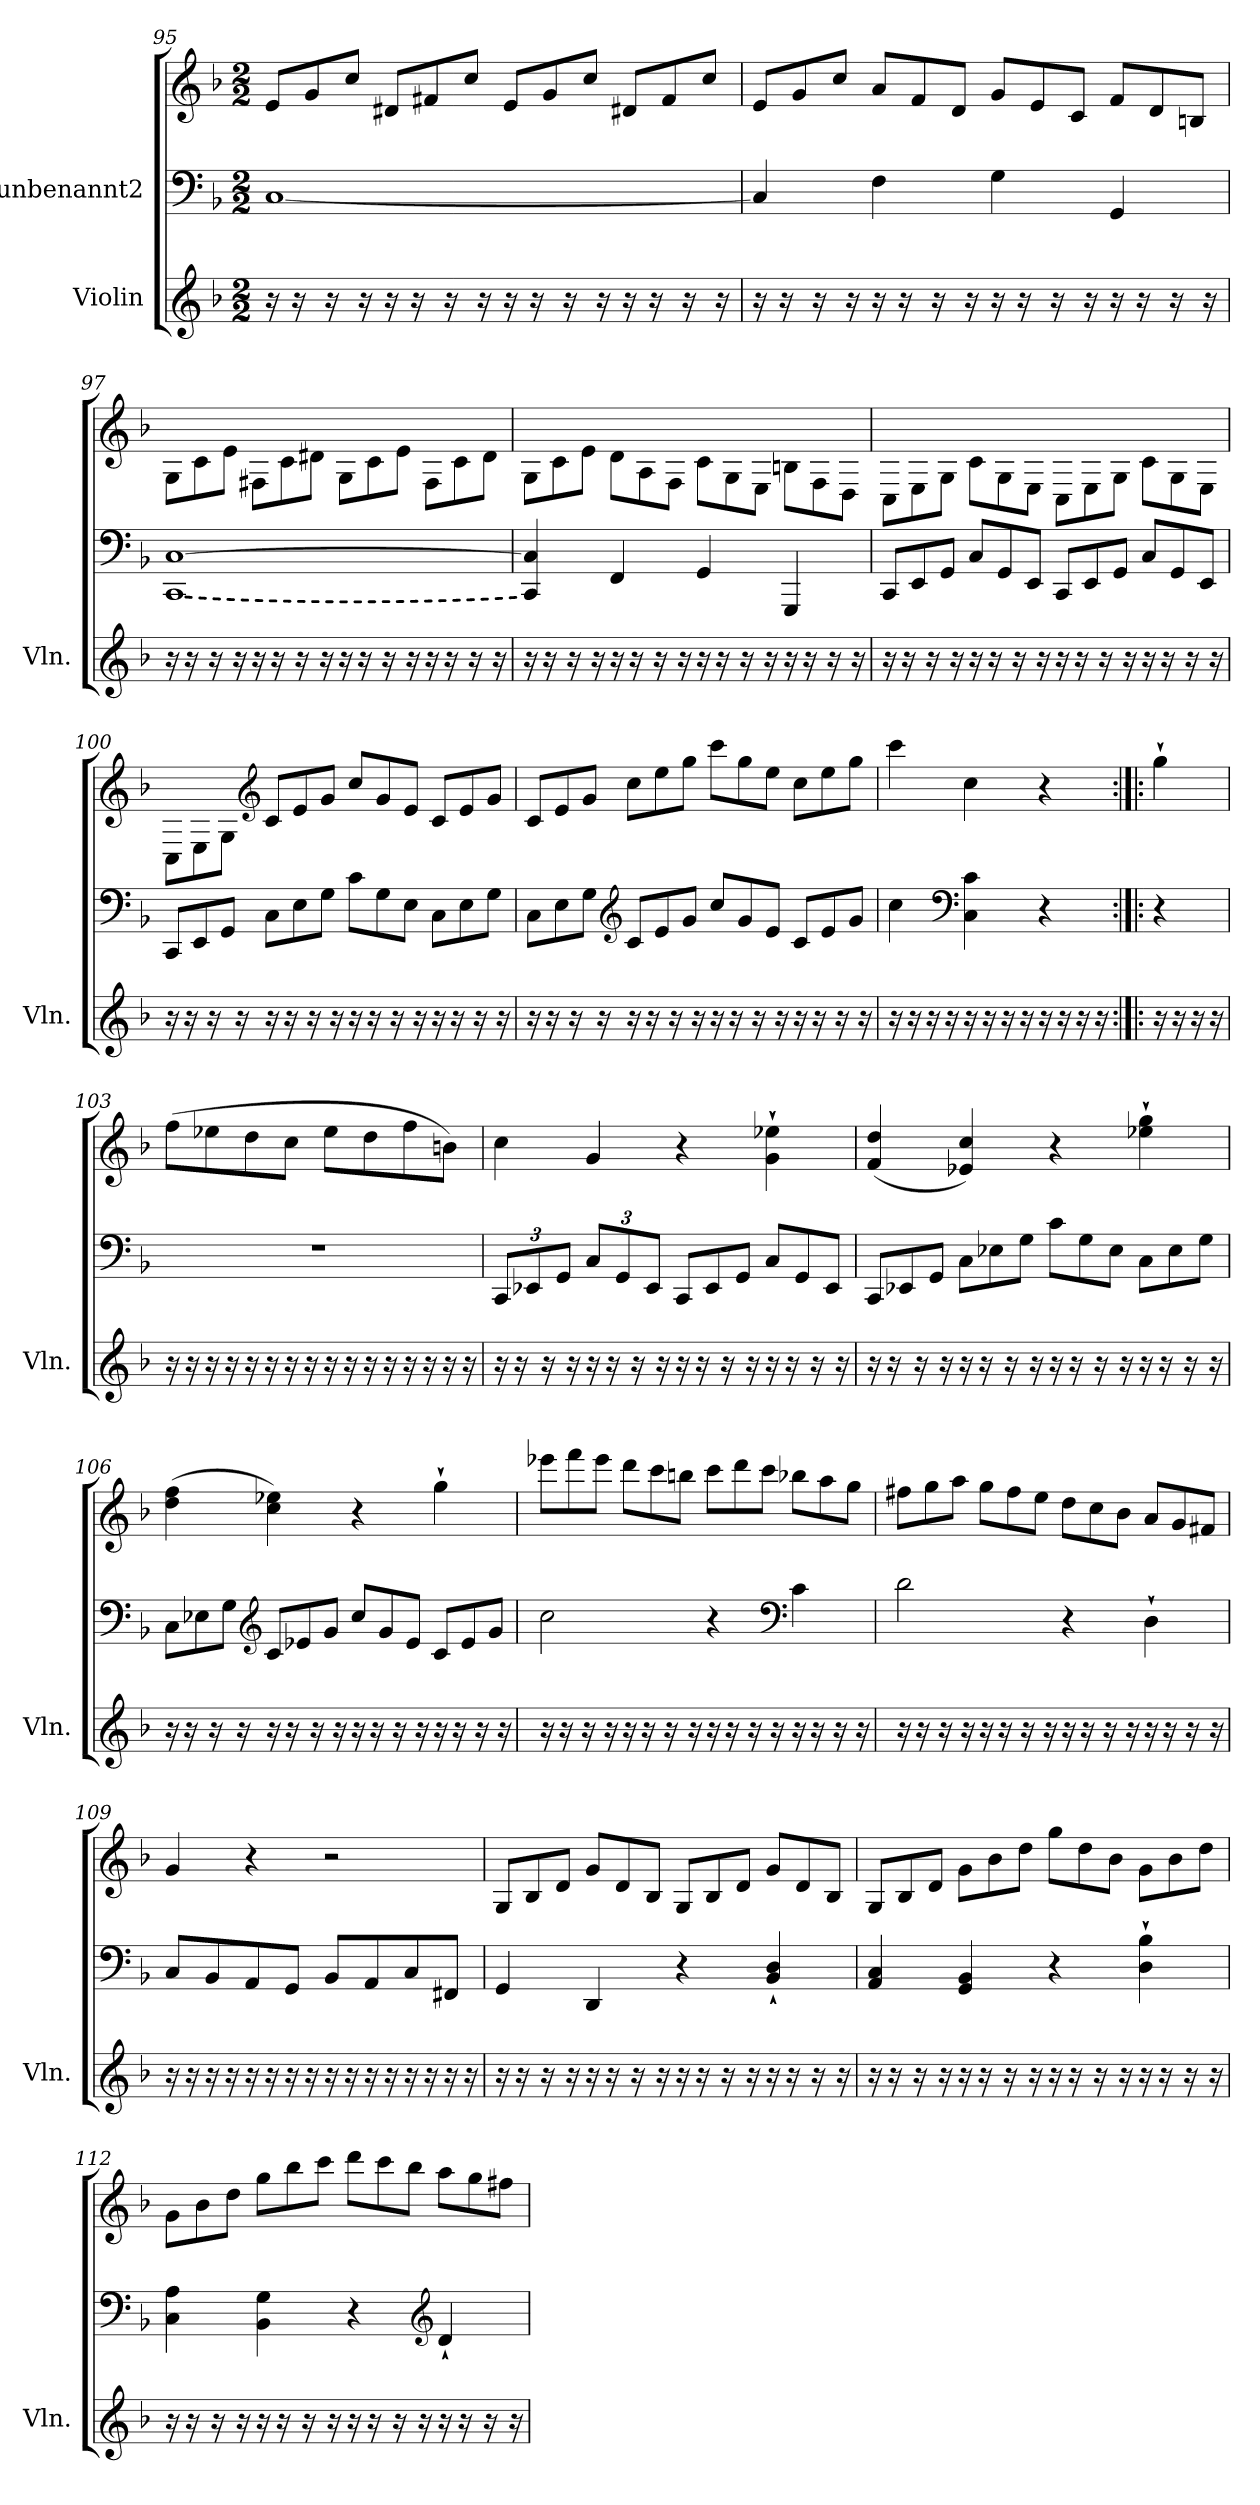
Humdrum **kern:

**kern	**kern	**kern
*part2	*part1	*part1
*staff3	*staff2	*staff1
*I"Violin	*I"unbenannt2	*
*I'Vln.	*	*
*clefG2	*clefF4	*clefG2
*k[b-]	*k[b-]	*k[b-]
*M2/2	*M2/2	*M2/2
*	*	*Xtuplet
=95	=95	=95
16r	[1C	12e/L
16r	.	.
.	.	12g/
16r	.	.
.	.	12cc/J
16r	.	.
16r	.	12d#X/L
16r	.	.
.	.	12f#X/
16r	.	.
.	.	12cc/J
16r	.	.
16r	.	12e/L
16r	.	.
.	.	12g/
16r	.	.
.	.	12cc/J
16r	.	.
16r	.	12d#X/L
16r	.	.
.	.	12f#/
16r	.	.
.	.	12cc/J
16r	.	.
!!LO:LB:g=z
=96	=96	=96
16r	4C/]	12e/L
16r	.	.
.	.	12g/
16r	.	.
.	.	12cc/J
16r	.	.
16r	4F\	12a/L
16r	.	.
.	.	12f/
16r	.	.
.	.	12d/J
16r	.	.
16r	4G\	12g/L
16r	.	.
.	.	12e/
16r	.	.
.	.	12c/J
16r	.	.
16r	4GG/	12f/L
16r	.	.
.	.	12d/
16r	.	.
.	.	12Bn/J
16r	.	.
=97	=97	=97
!	!LO:T:n=1:dash	!
16r	[1CC [1C	12G\L
16r	.	.
.	.	12c\
16r	.	.
.	.	12e\J
16r	.	.
16r	.	12F#X\L
16r	.	.
.	.	12c\
16r	.	.
.	.	12d#X\J
16r	.	.
16r	.	12G\L
16r	.	.
.	.	12c\
16r	.	.
.	.	12e\J
16r	.	.
16r	.	12F#\L
16r	.	.
.	.	12c\
16r	.	.
.	.	12d#\J
16r	.	.
!!LO:LB:g=z
=98	=98	=98
16r	4CC/] 4C/]	12G\L
16r	.	.
.	.	12c\
16r	.	.
.	.	12e\J
16r	.	.
16r	4FF/	12d\L
16r	.	.
.	.	12A\
16r	.	.
.	.	12F\J
16r	.	.
16r	4GG/	12c\L
16r	.	.
.	.	12G\
16r	.	.
.	.	12E\J
16r	.	.
16r	4GGG/	12Bn\L
16r	.	.
.	.	12F\
16r	.	.
.	.	12D\J
16r	.	.
=99	=99	=99
*	*Xtuplet	*
16r	12CC/L	12C\L
16r	.	.
.	12EE/	12E\
16r	.	.
.	12GG/J	12G\J
16r	.	.
16r	12C/L	12c\L
16r	.	.
.	12GG/	12G\
16r	.	.
.	12EE/J	12E\J
16r	.	.
16r	12CC/L	12C\L
16r	.	.
.	12EE/	12E\
16r	.	.
.	12GG/J	12G\J
16r	.	.
16r	12C/L	12c\L
16r	.	.
.	12GG/	12G\
16r	.	.
.	12EE/J	12E\J
16r	.	.
!!LO:LB:g=z
=100	=100	=100
16r	12CC/L	12C\L
16r	.	.
.	12EE/	12E\
16r	.	.
.	12GG/J	12G\J
16r	.	.
*	*	*clefG2
16r	12C\L	12c/L
16r	.	.
.	12E\	12e/
16r	.	.
.	12G\J	12g/J
16r	.	.
16r	12c\L	12cc/L
16r	.	.
.	12G\	12g/
16r	.	.
.	12E\J	12e/J
16r	.	.
16r	12C\L	12c/L
16r	.	.
.	12E\	12e/
16r	.	.
.	12G\J	12g/J
16r	.	.
=101	=101	=101
16r	12C\L	12c/L
16r	.	.
.	12E\	12e/
16r	.	.
.	12G\J	12g/J
16r	.	.
*	*clefG2	*
16r	12c/L	12cc\L
16r	.	.
.	12e/	12ee\
16r	.	.
.	12g/J	12gg\J
16r	.	.
16r	12cc/L	12ccc\L
16r	.	.
.	12g/	12gg\
16r	.	.
.	12e/J	12ee\J
16r	.	.
16r	12c/L	12cc\L
16r	.	.
.	12e/	12ee\
16r	.	.
.	12g/J	12gg\J
16r	.	.
!!LO:PB:g=z
=102	=102	=102
16r	4cc\	4ccc\
16r	.	.
16r	.	.
16r	.	.
*	*clefF4	*
16r	4C\ 4c\	4cc\
16r	.	.
16r	.	.
16r	.	.
16r	4r	4r
16r	.	.
16r	.	.
16r	.	.
=102X1:|!|:	=102X1:|!|:	=102X1:|!|:
16r	4r	4gg`\
16r	.	.
16r	.	.
16r	.	.
=103	=103	=103
16r	1r	(>8ff\L
16r	.	.
16r	.	8ee-X\
16r	.	.
16r	.	8dd\
16r	.	.
16r	.	8cc\J
16r	.	.
16r	.	8ee-\L
16r	.	.
16r	.	8dd\
16r	.	.
16r	.	8ff\
16r	.	.
16r	.	8bn\J)
16r	.	.
=104	=104	=104
*	*tuplet	*
*	*Xbrackettup	*
16r	12CC/L	4cc\
16r	.	.
.	12EE-X/	.
16r	.	.
.	12GG/J	.
16r	.	.
16r	12C/L	4g/
16r	.	.
.	12GG/	.
16r	.	.
.	12EE-/J	.
16r	.	.
*	*Xtuplet	*
16r	12CC/L	4r
16r	.	.
.	12EE-/	.
16r	.	.
.	12GG/J	.
16r	.	.
16r	12C/L	4g\` 4ee-X\`
16r	.	.
.	12GG/	.
16r	.	.
.	12EE-/J	.
16r	.	.
!!LO:LB:g=z
=105	=105	=105
16r	12CC/L	(<4f/ 4dd/
16r	.	.
.	12EE-X/	.
16r	.	.
.	12GG/J	.
16r	.	.
16r	12C\L	4e-X/ 4cc/)
16r	.	.
.	12E-X\	.
16r	.	.
.	12G\J	.
16r	.	.
16r	12c\L	4r
16r	.	.
.	12G\	.
16r	.	.
.	12E-\J	.
16r	.	.
16r	12C\L	4ee-X\` 4gg\`
16r	.	.
.	12E-\	.
16r	.	.
.	12G\J	.
16r	.	.
=106	=106	=106
16r	12C\L	(>4dd\ 4ff\
16r	.	.
.	12E-X\	.
16r	.	.
.	12G\J	.
16r	.	.
*	*clefG2	*
16r	12c/L	4cc\ 4ee-X\)
16r	.	.
.	12e-X/	.
16r	.	.
.	12g/J	.
16r	.	.
16r	12cc/L	4r
16r	.	.
.	12g/	.
16r	.	.
.	12e-/J	.
16r	.	.
16r	12c/L	4gg`\
16r	.	.
.	12e-/	.
16r	.	.
.	12g/J	.
16r	.	.
!!LO:LB:g=z
=107	=107	=107
16r	2cc\	12eee-X\L
16r	.	.
.	.	12fff\
16r	.	.
.	.	12eee-\J
16r	.	.
16r	.	12ddd\L
16r	.	.
.	.	12ccc\
16r	.	.
.	.	12bbn\J
16r	.	.
16r	4r	12ccc\L
16r	.	.
.	.	12ddd\
16r	.	.
.	.	12ccc\J
16r	.	.
*	*clefF4	*
16r	4c\	12bb-X\L
16r	.	.
.	.	12aa\
16r	.	.
.	.	12gg\J
16r	.	.
=108	=108	=108
16r	2d\	12ff#X\L
16r	.	.
.	.	12gg\
16r	.	.
.	.	12aa\J
16r	.	.
16r	.	12gg\L
16r	.	.
.	.	12ff#\
16r	.	.
.	.	12ee\J
16r	.	.
16r	4r	12dd\L
16r	.	.
.	.	12cc\
16r	.	.
.	.	12b-\J
16r	.	.
16r	4D`\	12a/L
16r	.	.
.	.	12g/
16r	.	.
.	.	12f#X/J
16r	.	.
!!LO:LB:g=z
=109	=109	=109
16r	8C/L	4g/
16r	.	.
16r	8BB-/	.
16r	.	.
16r	8AA/	4r
16r	.	.
16r	8GG/J	.
16r	.	.
16r	8BB-/L	2r
16r	.	.
16r	8AA/	.
16r	.	.
16r	8C/	.
16r	.	.
16r	8FF#X/J	.
16r	.	.
=110	=110	=110
16r	4GG/	12G/L
16r	.	.
.	.	12B-/
16r	.	.
.	.	12d/J
16r	.	.
16r	4DD/	12g/L
16r	.	.
.	.	12d/
16r	.	.
.	.	12B-/J
16r	.	.
16r	4r	12G/L
16r	.	.
.	.	12B-/
16r	.	.
.	.	12d/J
16r	.	.
16r	4BB-/` 4D/`	12g/L
16r	.	.
.	.	12d/
16r	.	.
.	.	12B-/J
16r	.	.
!!LO:PB:g=z
=111	=111	=111
16r	4AA/ 4C/	12G/L
16r	.	.
.	.	12B-/
16r	.	.
.	.	12d/J
16r	.	.
16r	4GG/ 4BB-/	12g\L
16r	.	.
.	.	12b-\
16r	.	.
.	.	12dd\J
16r	.	.
16r	4r	12gg\L
16r	.	.
.	.	12dd\
16r	.	.
.	.	12b-\J
16r	.	.
16r	4D\` 4B-\`	12g\L
16r	.	.
.	.	12b-\
16r	.	.
.	.	12dd\J
16r	.	.
=112	=112	=112
16r	4C\ 4A\	12g\L
16r	.	.
.	.	12b-\
16r	.	.
.	.	12dd\J
16r	.	.
16r	4BB-\ 4G\	12gg\L
16r	.	.
.	.	12bb-\
16r	.	.
.	.	12ccc\J
16r	.	.
16r	4r	12ddd\L
16r	.	.
.	.	12ccc\
16r	.	.
.	.	12bb-\J
16r	.	.
*	*clefG2	*
16r	4d`/	12aa\L
16r	.	.
.	.	12gg\
16r	.	.
.	.	12ff#X\J
16r	.	.
=	=	=
*-	*-	*-
